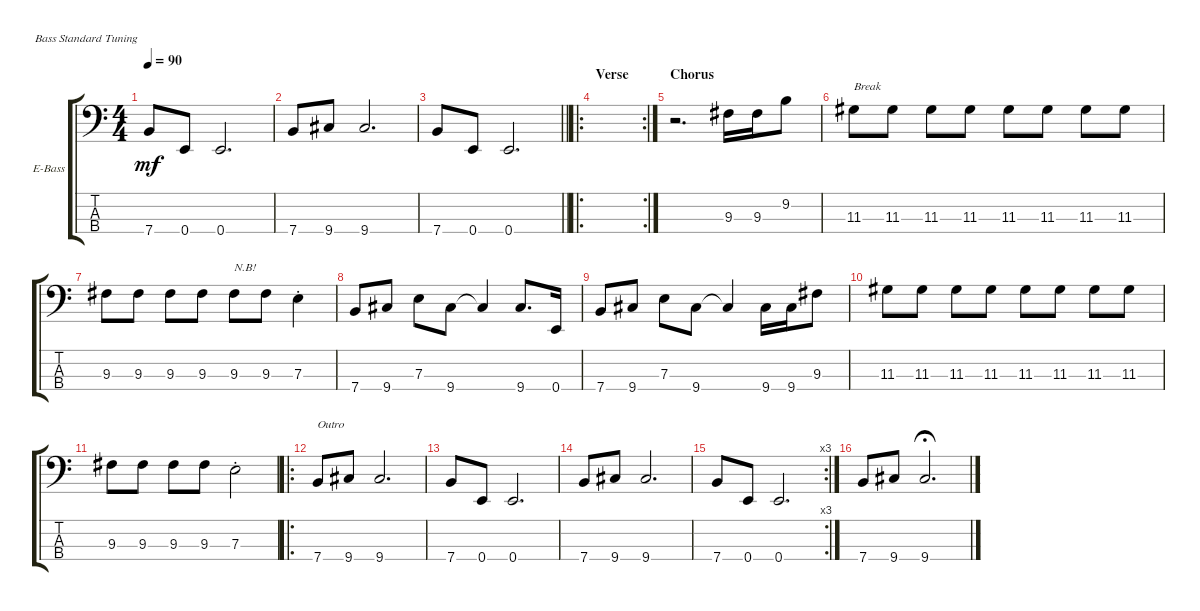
\defaultSystemsLayout 4
\bracketExtendMode groupsimilarinstruments
\firstSystemTrackNameOrientation horizontal
\otherSystemsTrackNameOrientation horizontal
\track ("Electric Bass" "E-Bass") {instrument electricbassfinger}
\staff {score tabs}
\tuning (G2 D2 A1 E1)
\ts (4 4)
\tempo 90
\clef f4
\ks c
7.4.8{dy mf} 0.4.8 0.4.2{d} |
7.4.8 9.4.8 9.4.2{d} |
\barLineRight lightlight
7.4.8 0.4.8 0.4.2{d} |
\ro
\rc 2
\section ("" "Verse")
|
\section ("" "Chorus")
r.2{d} 9.3.16 9.3.16 9.2.8 |
11.3.8{txt "Break"} 11.3.8 11.3.8 11.3.8 11.3.8 11.3.8 11.3.8 11.3.8 |
9.3.8 9.3.8 9.3.8 9.3.8 9.3.8{txt "N.B!"} 9.3.8 7.3{st}.4 |
7.4.8 9.4.8 7.3.8 9.4.8 9.4{t}.4 9.4.8{d} 0.4.16 |
7.4.8 9.4.8 7.3.8 9.4.8 9.4{t}.4 9.4.16 9.4.16 9.3.8 |
11.3.8 11.3.8 11.3.8 11.3.8 11.3.8 11.3.8 11.3.8 11.3.8 |
9.3.8 9.3.8 9.3.8 9.3.8 7.3{st}.2 |
\ro
7.4.8{txt "Outro"} 9.4.8 9.4.2{d} |
7.4.8 0.4.8 0.4.2{d} |
7.4.8 9.4.8 9.4.2{d} |
\rc 3
7.4.8 0.4.8 0.4.2{d} |
7.4.8 9.4.8 9.4.2{d fermata (medium 0.5)}
